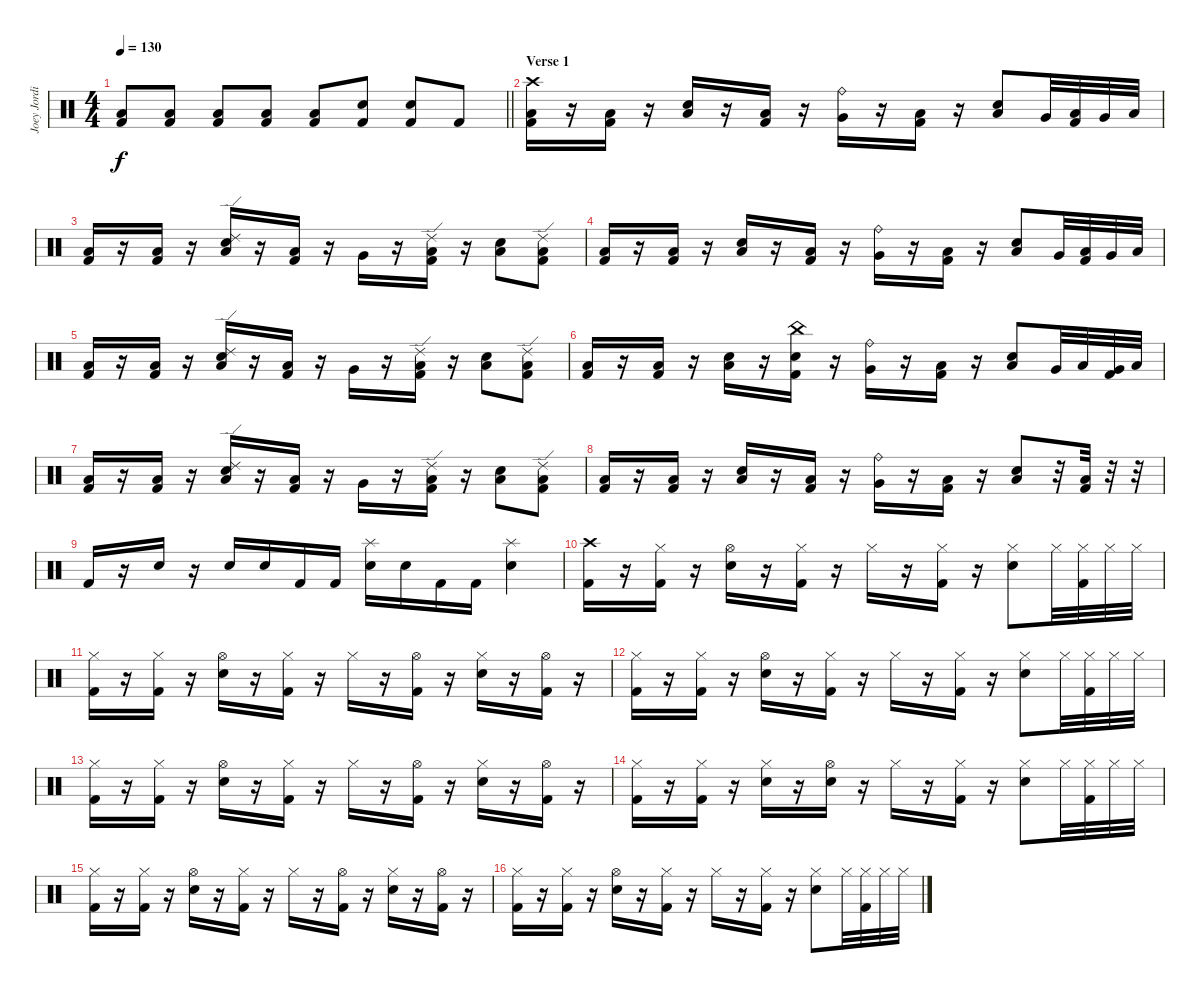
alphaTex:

\track ("Joey Jordison" "Joey Jordi") {instrument percussion}
\staff {score}
\articulation defaults
\ts (4 4)
\tempo 130
\clef neutral
\barLineRight lightlight
\ks c
("Low Floor Tom (hit)" "Kick (hit) 2").8{dy f} ("Low Floor Tom (hit)" "Kick (hit) 2").8 ("Low Floor Tom (hit)" "Kick (hit) 2").8 ("Low Floor Tom (hit)" "Kick (hit) 2").8 ("Low Floor Tom (hit)" "Kick (hit) 2").8 ("Snare (hit) 2" "Kick (hit) 2").8 ("Snare (hit) 2" "Kick (hit) 2").8 "Kick (hit) 2".8 |
\section ("" "Verse 1")
("Crash high (hit)" "Low Floor Tom (hit)" "Kick (hit) 2").16 r.16 ("Low Floor Tom (hit)" "Kick (hit) 2").16 r.16 ("Low Floor Tom (hit)" "Snare (hit) 2").16 r.16 ("Low Floor Tom (hit)" "Kick (hit) 2").16 r.16 ("Ride (bell)" "Very Low Tom (hit)").16 r.16 ("Low Floor Tom (hit)" "Kick (hit) 2").16 r.16 ("Low Floor Tom (hit)" "Snare (hit) 2").8 "Very Low Tom (hit)".32 ("Low Floor Tom (hit)" "Kick (hit) 2").32 "Very Low Tom (hit)".32 "Low Floor Tom (hit)".32 |
("Low Floor Tom (hit)" "Kick (hit) 2").16 r.16 ("Low Floor Tom (hit)" "Kick (hit) 2").16 r.16 ("Ride (edge) 2" "Low Floor Tom (hit)" "Snare (hit) 2").16 r.16 ("Low Floor Tom (hit)" "Kick (hit) 2").16 r.16 "Very Low Tom (hit)".16 r.16 ("Ride (edge) 2" "Low Floor Tom (hit)" "Kick (hit) 2").16 r.16 ("Low Floor Tom (hit)" "Snare (hit) 2").8 ("Ride (edge) 2" "Low Floor Tom (hit)" "Kick (hit) 2").8 |
("Low Floor Tom (hit)" "Kick (hit) 2").16 r.16 ("Low Floor Tom (hit)" "Kick (hit) 2").16 r.16 ("Low Floor Tom (hit)" "Snare (hit) 2").16 r.16 ("Low Floor Tom (hit)" "Kick (hit) 2").16 r.16 ("Ride (bell)" "Very Low Tom (hit)").16 r.16 ("Low Floor Tom (hit)" "Kick (hit) 2").16 r.16 ("Low Floor Tom (hit)" "Snare (hit) 2").8 "Very Low Tom (hit)".32 ("Low Floor Tom (hit)" "Kick (hit) 2").32 "Very Low Tom (hit)".32 "Low Floor Tom (hit)".32 |
("Low Floor Tom (hit)" "Kick (hit) 2").16 r.16 ("Low Floor Tom (hit)" "Kick (hit) 2").16 r.16 ("Ride (edge) 2" "Low Floor Tom (hit)" "Snare (hit) 2").16 r.16 ("Low Floor Tom (hit)" "Kick (hit) 2").16 r.16 "Very Low Tom (hit)".16 r.16 ("Ride (edge) 2" "Low Floor Tom (hit)" "Kick (hit) 2").16 r.16 ("Low Floor Tom (hit)" "Snare (hit) 2").8 ("Ride (edge) 2" "Low Floor Tom (hit)" "Kick (hit) 2").8 |
("Low Floor Tom (hit)" "Kick (hit) 2").16 r.16 ("Low Floor Tom (hit)" "Kick (hit) 2").16 r.16 ("Low Floor Tom (hit)" "Snare (hit) 2").16 r.16 ("China (hit)" "Snare (hit) 2" "Kick (hit) 2").16 r.16 ("Ride (bell)" "Very Low Tom (hit)").16 r.16 ("Low Floor Tom (hit)" "Kick (hit) 2").16 r.16 ("Low Floor Tom (hit)" "Snare (hit) 2").8 "Very Low Tom (hit)".32 "Low Floor Tom (hit)".32 ("Very Low Tom (hit)" "Kick (hit) 2").32 "Low Floor Tom (hit)".32 |
("Low Floor Tom (hit)" "Kick (hit) 2").16 r.16 ("Low Floor Tom (hit)" "Kick (hit) 2").16 r.16 ("Ride (edge) 2" "Low Floor Tom (hit)" "Snare (hit) 2").16 r.16 ("Low Floor Tom (hit)" "Kick (hit) 2").16 r.16 "Very Low Tom (hit)".16 r.16 ("Ride (edge) 2" "Low Floor Tom (hit)" "Kick (hit) 2").16 r.16 ("Low Floor Tom (hit)" "Snare (hit) 2").8 ("Ride (edge) 2" "Low Floor Tom (hit)" "Kick (hit) 2").8 |
("Low Floor Tom (hit)" "Kick (hit) 2").16 r.16 ("Low Floor Tom (hit)" "Kick (hit) 2").16 r.16 ("Low Floor Tom (hit)" "Snare (hit) 2").16 r.16 ("Low Floor Tom (hit)" "Kick (hit) 2").16 r.16 ("Ride (bell)" "Very Low Tom (hit)").16 r.16 ("Low Floor Tom (hit)" "Kick (hit) 2").16 r.16 ("Low Floor Tom (hit)" "Snare (hit) 2").8 r.32 ("Low Floor Tom (hit)" "Kick (hit) 2").32 r.32 r.32 |
"Kick (hit) 2".16 r.16 "Snare (hit) 2".16 r.16 "Snare (hit) 2".16 "Snare (hit) 2".16 "Kick (hit) 2".16 "Kick (hit) 2".16 ("Splash (hit)" "Snare (hit) 2").16 "Snare (hit) 2".16 "Kick (hit) 2".16 "Kick (hit) 2".16 ("Splash (hit)" "Snare (hit) 2").4 |
("Crash high (hit)" "Kick (hit) 2").16 r.16 ("Hi-Hat (closed)" "Kick (hit) 2").16 r.16 ("Hi-Hat (open)" "Snare (hit) 2").16 r.16 ("Hi-Hat (closed)" "Kick (hit) 2").16 r.16 "Hi-Hat (closed)".16 r.16 ("Hi-Hat (closed)" "Kick (hit) 2").16 r.16 ("Hi-Hat (closed)" "Snare (hit) 2").8 "Hi-Hat (closed)".32 ("Hi-Hat (closed)" "Kick (hit) 2").32 "Hi-Hat (closed)".32 "Hi-Hat (closed)".32 |
("Hi-Hat (closed)" "Kick (hit) 2").16 r.16 ("Hi-Hat (closed)" "Kick (hit) 2").16 r.16 ("Hi-Hat (open)" "Snare (hit) 2").16 r.16 ("Hi-Hat (closed)" "Kick (hit) 2").16 r.16 "Hi-Hat (closed)".16 r.16 ("Hi-Hat (open)" "Kick (hit) 2").16 r.16 ("Hi-Hat (closed)" "Snare (hit) 2").16 r.16 ("Hi-Hat (open)" "Kick (hit) 2").16 r.16 |
("Hi-Hat (closed)" "Kick (hit) 2").16 r.16 ("Hi-Hat (closed)" "Kick (hit) 2").16 r.16 ("Hi-Hat (open)" "Snare (hit) 2").16 r.16 ("Hi-Hat (closed)" "Kick (hit) 2").16 r.16 "Hi-Hat (closed)".16 r.16 ("Hi-Hat (closed)" "Kick (hit) 2").16 r.16 ("Hi-Hat (closed)" "Snare (hit) 2").8 "Hi-Hat (closed)".32 ("Hi-Hat (closed)" "Kick (hit) 2").32 "Hi-Hat (closed)".32 "Hi-Hat (closed)".32 |
("Hi-Hat (closed)" "Kick (hit) 2").16 r.16 ("Hi-Hat (closed)" "Kick (hit) 2").16 r.16 ("Hi-Hat (open)" "Snare (hit) 2").16 r.16 ("Hi-Hat (closed)" "Kick (hit) 2").16 r.16 "Hi-Hat (closed)".16 r.16 ("Hi-Hat (open)" "Kick (hit) 2").16 r.16 ("Hi-Hat (closed)" "Snare (hit) 2").16 r.16 ("Hi-Hat (open)" "Kick (hit) 2").16 r.16 |
("Hi-Hat (closed)" "Kick (hit) 2").16 r.16 ("Hi-Hat (closed)" "Kick (hit) 2").16 r.16 ("Hi-Hat (closed)" "Snare (hit) 2").16 r.16 ("Hi-Hat (open)" "Snare (hit) 2").16 r.16 "Hi-Hat (closed)".16 r.16 ("Hi-Hat (closed)" "Kick (hit) 2").16 r.16 ("Hi-Hat (closed)" "Snare (hit) 2").8 "Hi-Hat (closed)".32 ("Hi-Hat (closed)" "Kick (hit) 2").32 "Hi-Hat (closed)".32 "Hi-Hat (closed)".32 |
("Hi-Hat (closed)" "Kick (hit) 2").16 r.16 ("Hi-Hat (closed)" "Kick (hit) 2").16 r.16 ("Hi-Hat (open)" "Snare (hit) 2").16 r.16 ("Hi-Hat (closed)" "Kick (hit) 2").16 r.16 "Hi-Hat (closed)".16 r.16 ("Hi-Hat (open)" "Kick (hit) 2").16 r.16 ("Hi-Hat (closed)" "Snare (hit) 2").16 r.16 ("Hi-Hat (open)" "Kick (hit) 2").16 r.16 |
("Hi-Hat (closed)" "Kick (hit) 2").16 r.16 ("Hi-Hat (closed)" "Kick (hit) 2").16 r.16 ("Hi-Hat (open)" "Snare (hit) 2").16 r.16 ("Hi-Hat (closed)" "Kick (hit) 2").16 r.16 "Hi-Hat (closed)".16 r.16 ("Hi-Hat (closed)" "Kick (hit) 2").16 r.16 ("Hi-Hat (closed)" "Snare (hit) 2").8 "Hi-Hat (closed)".32 ("Hi-Hat (closed)" "Kick (hit) 2").32 "Hi-Hat (closed)".32 "Hi-Hat (closed)".32
